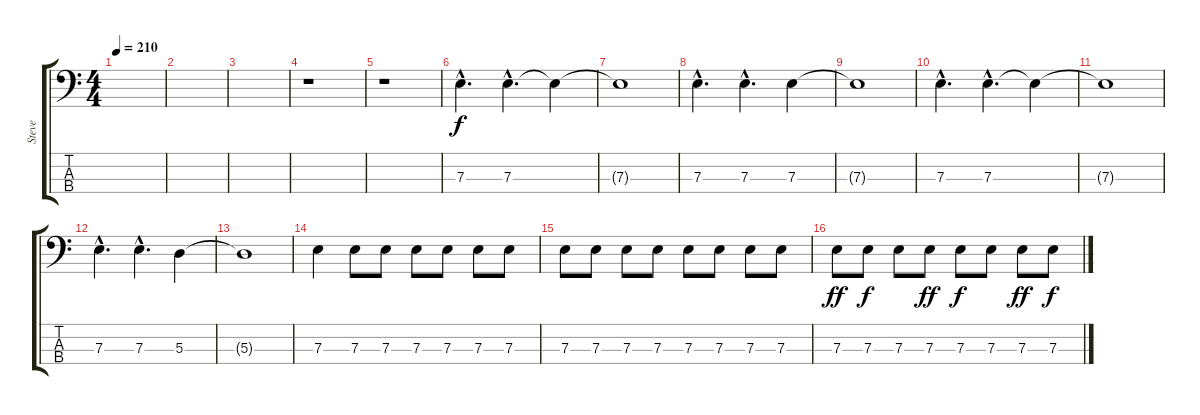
\track ("Steve" "Steve") {instrument electricbassfinger}
\staff {score tabs}
\tuning (G2 D2 A1 E1) {hide}
\ts (4 4)
\tempo 210
\clef f4
\ks c
|
|
|
r.1 |
r.1 |
7.3{hac}.4{d} 7.3{hac}.4{d} 7.3{t}.4 |
7.3{t}.1 |
7.3{hac}.4{d} 7.3{hac}.4{d} 7.3.4 |
7.3{t}.1 |
7.3{hac}.4{d} 7.3{hac}.4{d} 7.3{t}.4 |
7.3{t}.1 |
7.3{hac}.4{d} 7.3{hac}.4{d} 5.3.4 |
5.3{t}.1 |
7.3.4 7.3.8 7.3.8 7.3.8 7.3.8 7.3.8 7.3.8 |
7.3.8 7.3.8 7.3.8 7.3.8 7.3.8 7.3.8 7.3.8 7.3.8 |
7.3.8{dy ff} 7.3.8{dy f} 7.3.8 7.3.8{dy ff} 7.3.8{dy f} 7.3.8 7.3.8{dy ff} 7.3.8{dy f}
